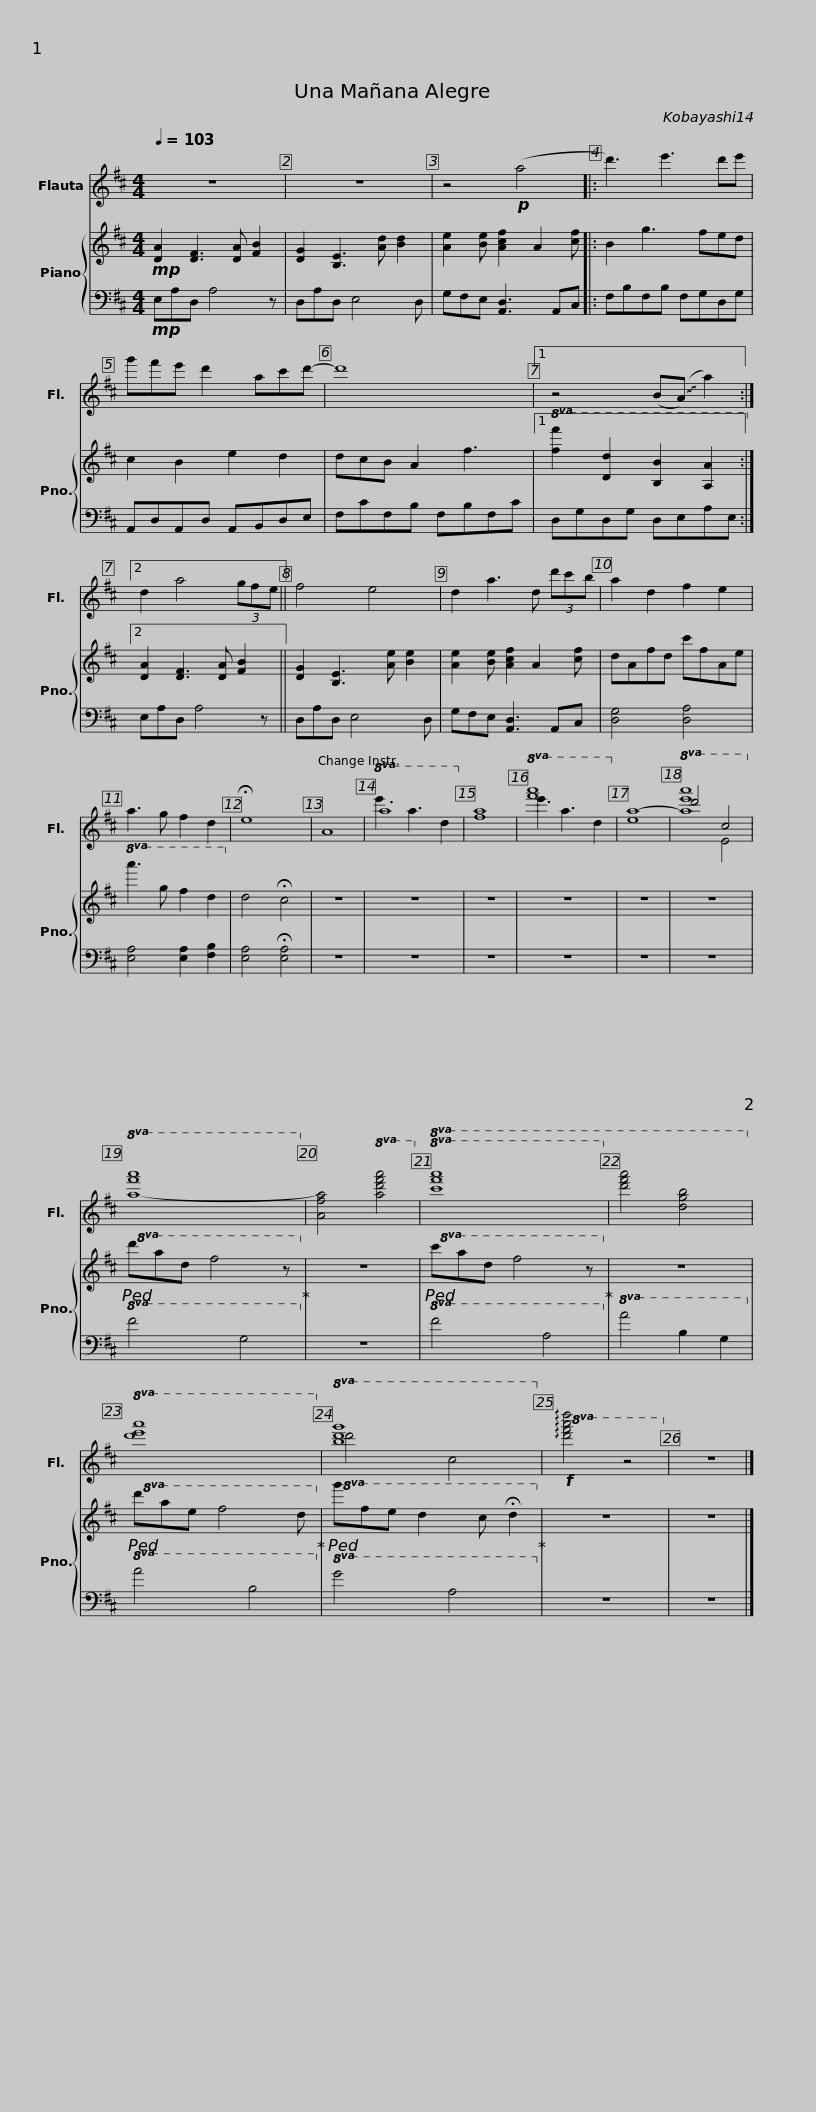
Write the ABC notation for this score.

X:1
%%score ( 1 2 3 ) { 4 | 5 }
L:1/8
Q:1/4=103
M:4/4
I:linebreak $
K:D
V:1 treble
V:2 treble
V:3 treble
V:4 treble
V:5 bass
V:1
 z8 | z8 | z4!p! (a4 |: d'3) e'3 d'e' | g'f'e' d'2 ac'd'- |$ %5
 d'8 |1 z4 (B(!~(!A) !~)!a2) :|2 d2 a4 (3gfe || f4 e4 |$ d2 a3 d (3d'c'b | %10
 a2 d2 f2 e2 | a3 g f2 d2 | !fermata!e8 | A8- |!8va(! a8!8va)! | %15
 [fa]8- |!8va(! [f'a']8!8va)! |$ [ea]8- |!8va(! [ae'a']8!8va)! |!8va(! [af'a']8-!8va)! | %20
 [Afa]4!8va(! [ad'f'a']4!8va)! |!8va(! [c'f'a']8!8va)! |!8va(! [d'f'a']4 [d'g'b']4!8va)! |!8va(! [d'e'a']8!8va)! |!8va(! [bd'g']8!8va)! |$ %25
!f!!8va(! !arpeggio![d'f'a'd'']4 z4!8va)! | z8 |] %27
V:2
 x8 | x8 | x8 |: x8 | x8 |$ %5
 x8 |1 x8 :|2 x8 || x8 |$ x8 | %10
 x8 | x8 | x8 | x8 |!8va(! e'3 a'3 d'2!8va)! | %15
 x8 |!8va(! e'3 a'3 d'2!8va)! |$ x8 |!8va(! d'4 c'4!8va)! |!8va(! x8!8va)! | %20
 x4!8va(! x4!8va)! |!8va(! x8!8va)! |!8va(! x8!8va)! |!8va(! x8!8va)! |!8va(! d'4 c'4!8va)! |$ %25
!8va(! x8!8va)! | x8 |] %27
V:3
 x8 | x8 | x8 |: x8 | x8 |$ %5
 x8 |1 x8 :|2 x8 || x8 |$ x8 | %10
 x8 | x8 | x8 | x8 |!8va(! x8!8va)! | %15
 x8 |!8va(! x8!8va)! |$ x8 |!8va(! x4 e4!8va)! |!8va(! x8!8va)! | %20
 x4!8va(! x4!8va)! |!8va(! x8!8va)! |!8va(! x8!8va)! |!8va(! x8!8va)! |!8va(! x8!8va)! |$ %25
!8va(! x8!8va)! | x8 |] %27
V:4
!mp! [DA]2 [DF]3 [DA] [FB]2 | [DG]2 [B,E]3 [Ad] [Bd]2 | [Ae]2 [Be] [Acf]2 A2 [cf] |: B2 g3 fed | c2 B2 e2 d2 |$ %5
 dcB A2 f3 |1!8va(! [ff']2 [dd']2 [Bb]2 [Aa]2!8va)! :|2 [DA]2 [DF]3 [DA] [FB]2 || [DG]2 [B,E]3 [Ae] [Be]2 |$ [Ae]2 [Be] [Acf]2 A2 [cf] | %10
 dAfd c'fAe |!8va(! a'3 g' f'2 d'2!8va)! | d4 !fermata!c4 | z8 | z8 | %15
 z8 | z8 |$ z8 | z8 |!8va(!!ped! d'a'd' f'4 z!8va)!!ped-up! | %20
 z8 |!8va(!!ped! c'a'd' f'4 z!8va)!!ped-up! | z8 |!8va(!!ped! d'a'e' f'4 d'!8va)!!ped-up! |!8va(!!ped! g'f'e' d'2 c' !fermata!d'2!8va)!!ped-up! |$ %25
 z8 | z8 |] %27
V:5
!mp! E,A,D, A,4 z | D,A,D, E,4 D, | G,F,E, [A,,D,]3 A,,C, |: F,B,F,B, F,G,D,G, | A,,D,A,,D, A,,B,,D,E, |$ %5
 F,CF,B, F,B,F,C |1 D,G,D,G, D,E,A,E, :|2 E,A,D, A,4 z || D,A,D, E,4 D, |$ G,F,E, [A,,D,]3 A,,C, | %10
 [D,G,]4 [D,A,]4 | [E,A,]4 [E,A,]2 [F,B,]2 | [E,A,]4 !fermata![E,A,]4 | z8 | z8 | %15
 z8 | z8 |$ z8 | z8 |!8va(! F4 G4!8va)! | %20
 z8 |!8va(! F4 A4!8va)! |!8va(! A4 B2 G2!8va)! |!8va(! A4 B4!8va)! |!8va(! G4 A4!8va)! |$ %25
 z8 | z8 |] %27
